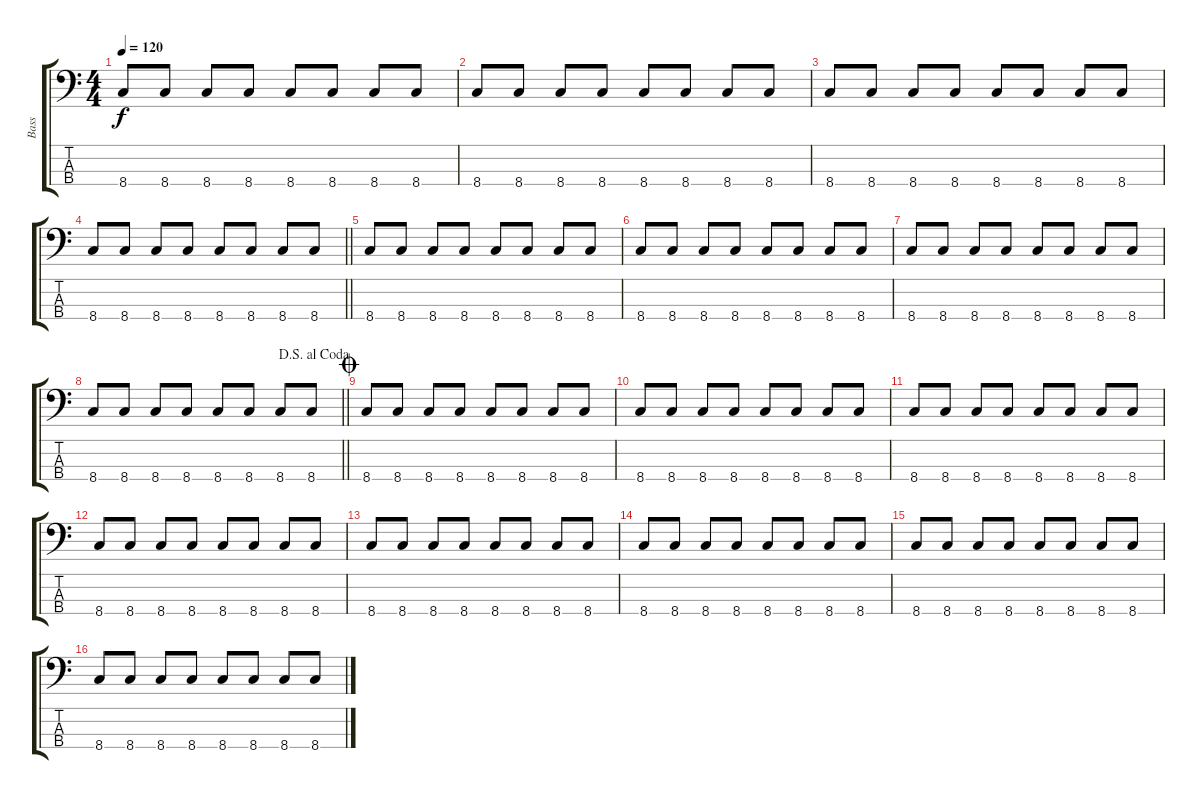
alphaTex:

\track ("Bass" "Bass") {instrument electricbassfinger}
\staff {score tabs}
\tuning (G2 D2 A1 E1) {hide}
\ts (4 4)
\tempo 120
\clef f4
\ks c
8.4.8{dy f} 8.4.8 8.4.8 8.4.8 8.4.8 8.4.8 8.4.8 8.4.8 |
8.4.8 8.4.8 8.4.8 8.4.8 8.4.8 8.4.8 8.4.8 8.4.8 |
8.4.8 8.4.8 8.4.8 8.4.8 8.4.8 8.4.8 8.4.8 8.4.8 |
\barLineRight lightlight
8.4.8 8.4.8 8.4.8 8.4.8 8.4.8 8.4.8 8.4.8 8.4.8 |
8.4.8 8.4.8 8.4.8 8.4.8 8.4.8 8.4.8 8.4.8 8.4.8 |
8.4.8 8.4.8 8.4.8 8.4.8 8.4.8 8.4.8 8.4.8 8.4.8 |
8.4.8 8.4.8 8.4.8 8.4.8 8.4.8 8.4.8 8.4.8 8.4.8 |
\jump dalsegnoalcoda
\barLineRight lightlight
8.4.8 8.4.8 8.4.8 8.4.8 8.4.8 8.4.8 8.4.8 8.4.8 |
\jump coda
8.4.8 8.4.8 8.4.8 8.4.8 8.4.8 8.4.8 8.4.8 8.4.8 |
8.4.8 8.4.8 8.4.8 8.4.8 8.4.8 8.4.8 8.4.8 8.4.8 |
8.4.8 8.4.8 8.4.8 8.4.8 8.4.8 8.4.8 8.4.8 8.4.8 |
8.4.8 8.4.8 8.4.8 8.4.8 8.4.8 8.4.8 8.4.8 8.4.8 |
8.4.8 8.4.8 8.4.8 8.4.8 8.4.8 8.4.8 8.4.8 8.4.8 |
8.4.8 8.4.8 8.4.8 8.4.8 8.4.8 8.4.8 8.4.8 8.4.8 |
8.4.8 8.4.8 8.4.8 8.4.8 8.4.8 8.4.8 8.4.8 8.4.8 |
8.4.8 8.4.8 8.4.8 8.4.8 8.4.8 8.4.8 8.4.8 8.4.8
